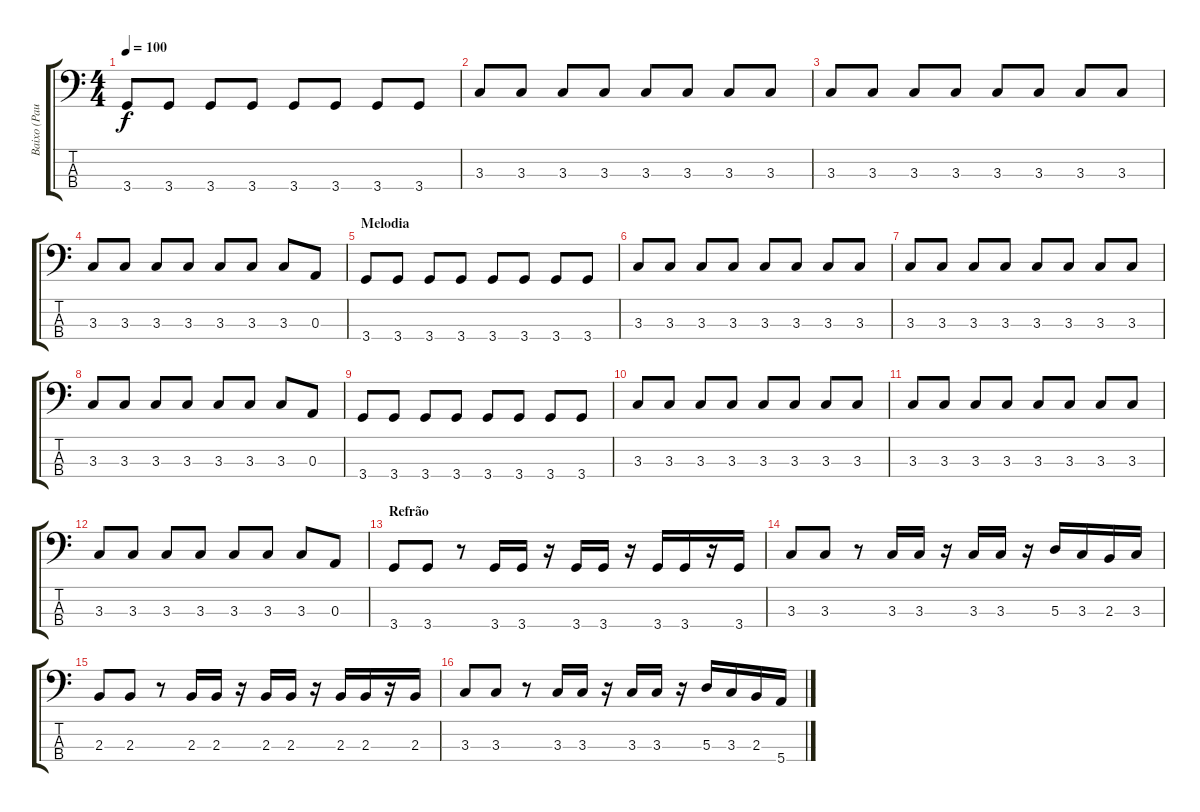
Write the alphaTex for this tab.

\track ("Baixo (Paulo)" "Baixo (Pau") {instrument electricbassfinger}
\staff {score tabs}
\tuning (G2 D2 A1 E1) {hide}
\ts (4 4)
\tempo 100
\clef f4
\ks c
3.4.8{dy f} 3.4.8 3.4.8 3.4.8 3.4.8 3.4.8 3.4.8 3.4.8 |
3.3.8 3.3.8 3.3.8 3.3.8 3.3.8 3.3.8 3.3.8 3.3.8 |
3.3.8 3.3.8 3.3.8 3.3.8 3.3.8 3.3.8 3.3.8 3.3.8 |
3.3.8 3.3.8 3.3.8 3.3.8 3.3.8 3.3.8 3.3.8 0.3.8 |
\section ("" "Melodia")
3.4.8 3.4.8 3.4.8 3.4.8 3.4.8 3.4.8 3.4.8 3.4.8 |
3.3.8 3.3.8 3.3.8 3.3.8 3.3.8 3.3.8 3.3.8 3.3.8 |
3.3.8 3.3.8 3.3.8 3.3.8 3.3.8 3.3.8 3.3.8 3.3.8 |
3.3.8 3.3.8 3.3.8 3.3.8 3.3.8 3.3.8 3.3.8 0.3.8 |
3.4.8 3.4.8 3.4.8 3.4.8 3.4.8 3.4.8 3.4.8 3.4.8 |
3.3.8 3.3.8 3.3.8 3.3.8 3.3.8 3.3.8 3.3.8 3.3.8 |
3.3.8 3.3.8 3.3.8 3.3.8 3.3.8 3.3.8 3.3.8 3.3.8 |
3.3.8 3.3.8 3.3.8 3.3.8 3.3.8 3.3.8 3.3.8 0.3.8 |
\section ("" "Refrão")
3.4.8 3.4.8 r.8 3.4.16 3.4.16 r.16 3.4.16 3.4.16 r.16 3.4.16 3.4.16 r.16 3.4.16 |
3.3.8 3.3.8 r.8 3.3.16 3.3.16 r.16 3.3.16 3.3.16 r.16 5.3.16 3.3.16 2.3.16 3.3.16 |
2.3.8 2.3.8 r.8 2.3.16 2.3.16 r.16 2.3.16 2.3.16 r.16 2.3.16 2.3.16 r.16 2.3.16 |
3.3.8 3.3.8 r.8 3.3.16 3.3.16 r.16 3.3.16 3.3.16 r.16 5.3.16 3.3.16 2.3.16 5.4.16
